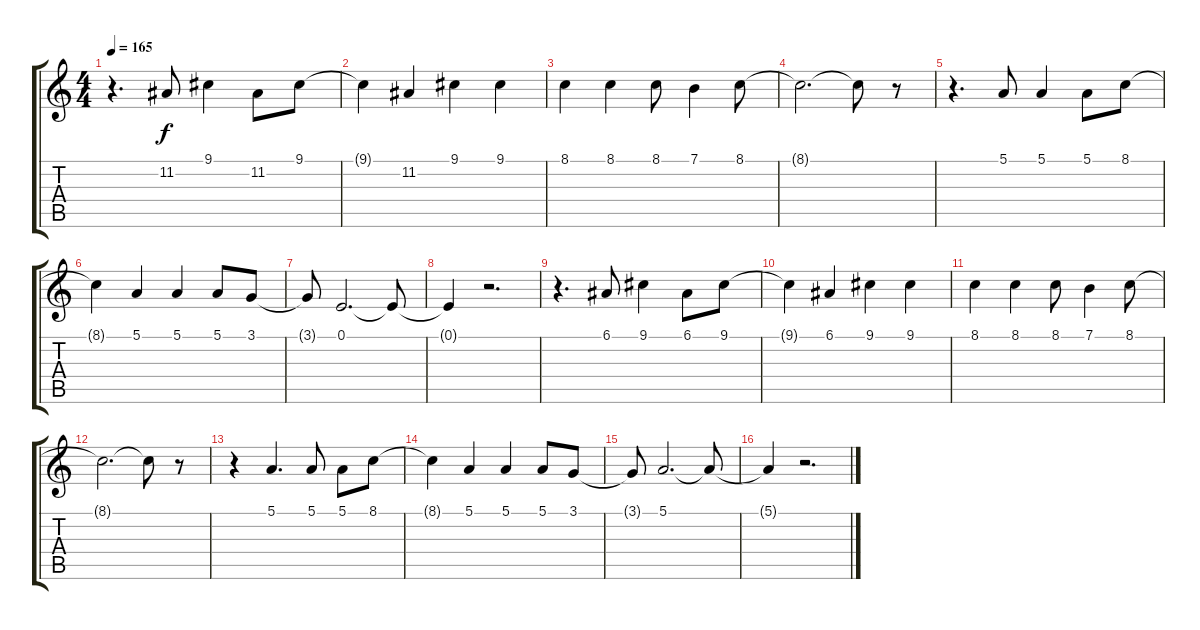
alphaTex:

\track "" {instrument lead6voice}
\staff {score tabs}
\tuning (E4 B3 G3 D3 A2 E2) {hide}
\ts (4 4)
\tempo 165
\clef g2
\ks c
r.4{d dy f} 11.2.8 9.1.4 11.2.8 9.1.8 |
9.1{t}.4 11.2.4 9.1.4 9.1.4 |
8.1.4 8.1.4 8.1.8 7.1.4 8.1.8 |
8.1{t}.2{d} 8.1{t}.8 r.8 |
r.4{d} 5.1.8 5.1.4 5.1.8 8.1.8 |
8.1{t}.4 5.1.4 5.1.4 5.1.8 3.1.8 |
3.1{t}.8 0.1.2{d} 0.1{t}.8 |
0.1{t}.4 r.2{d} |
r.4{d} 6.1.8 9.1.4 6.1.8 9.1.8 |
9.1{t}.4 6.1.4 9.1.4 9.1.4 |
8.1.4 8.1.4 8.1.8 7.1.4 8.1.8 |
8.1{t}.2{d} 8.1{t}.8 r.8 |
r.4 5.1.4{d} 5.1.8 5.1.8 8.1.8 |
8.1{t}.4 5.1.4 5.1.4 5.1.8 3.1.8 |
3.1{t}.8 5.1.2{d} 5.1{t}.8 |
5.1{t}.4 r.2{d}
